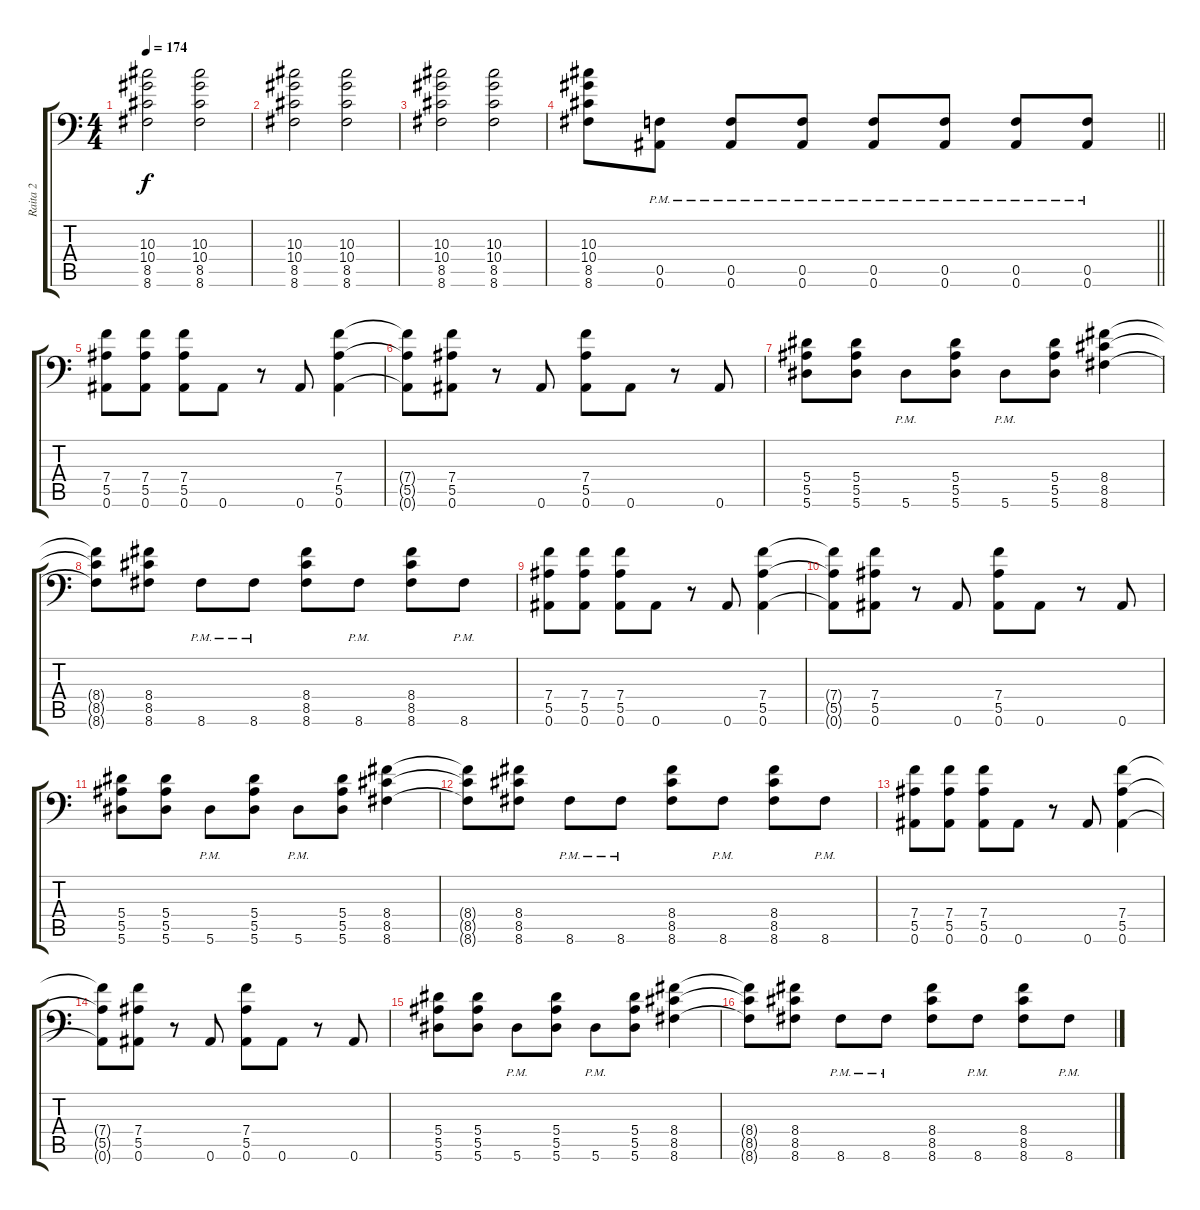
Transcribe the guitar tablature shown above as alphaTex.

\track ("Raita 2" "Raita 2") {instrument distortionguitar}
\staff {score tabs}
\tuning (C4 G3 Eb3 Bb2 F2 Bb1) {hide}
\ts (4 4)
\section ("" "")
\tempo 174
\clef f4
\ks c
(10.3 10.4 8.5 8.6).2{dy f} (10.3 10.4 8.5 8.6).2 |
(10.3 10.4 8.5 8.6).2 (10.3 10.4 8.5 8.6).2 |
(10.3 10.4 8.5 8.6).2 (10.3 10.4 8.5 8.6).2 |
\barLineRight lightlight
(10.3 10.4 8.5 8.6).8 (0.5{pm} 0.6{pm}).8 (0.5{pm} 0.6{pm}).8 (0.5{pm} 0.6{pm}).8 (0.5{pm} 0.6{pm}).8 (0.5{pm} 0.6{pm}).8 (0.5{pm} 0.6{pm}).8 (0.5{pm} 0.6{pm}).8 |
\section ("" "")
(7.4 5.5 0.6).8 (7.4 5.5 0.6).8 (7.4 5.5 0.6).8 0.6.8 r.8 0.6.8 (7.4 5.5 0.6).4 |
(7.4{t} 5.5{t} 0.6{t}).8 (7.4 5.5 0.6).8 r.8 0.6.8 (7.4 5.5 0.6).8 0.6.8 r.8 0.6.8 |
(5.4 5.5 5.6).8 (5.4 5.5 5.6).8 5.6{pm}.8 (5.4 5.5 5.6).8 5.6{pm}.8 (5.4 5.5 5.6).8 (8.4 8.5 8.6).4 |
(8.4{t} 8.5{t} 8.6{t}).8 (8.4 8.5 8.6).8 8.6{pm}.8 8.6{pm}.8 (8.4 8.5 8.6).8 8.6{pm}.8 (8.4 8.5 8.6).8 8.6{pm}.8 |
(7.4 5.5 0.6).8 (7.4 5.5 0.6).8 (7.4 5.5 0.6).8 0.6.8 r.8 0.6.8 (7.4 5.5 0.6).4 |
(7.4{t} 5.5{t} 0.6{t}).8 (7.4 5.5 0.6).8 r.8 0.6.8 (7.4 5.5 0.6).8 0.6.8 r.8 0.6.8 |
(5.4 5.5 5.6).8 (5.4 5.5 5.6).8 5.6{pm}.8 (5.4 5.5 5.6).8 5.6{pm}.8 (5.4 5.5 5.6).8 (8.4 8.5 8.6).4 |
(8.4{t} 8.5{t} 8.6{t}).8 (8.4 8.5 8.6).8 8.6{pm}.8 8.6{pm}.8 (8.4 8.5 8.6).8 8.6{pm}.8 (8.4 8.5 8.6).8 8.6{pm}.8 |
(7.4 5.5 0.6).8 (7.4 5.5 0.6).8 (7.4 5.5 0.6).8 0.6.8 r.8 0.6.8 (7.4 5.5 0.6).4 |
(7.4{t} 5.5{t} 0.6{t}).8 (7.4 5.5 0.6).8 r.8 0.6.8 (7.4 5.5 0.6).8 0.6.8 r.8 0.6.8 |
(5.4 5.5 5.6).8 (5.4 5.5 5.6).8 5.6{pm}.8 (5.4 5.5 5.6).8 5.6{pm}.8 (5.4 5.5 5.6).8 (8.4 8.5 8.6).4 |
(8.4{t} 8.5{t} 8.6{t}).8 (8.4 8.5 8.6).8 8.6{pm}.8 8.6{pm}.8 (8.4 8.5 8.6).8 8.6{pm}.8 (8.4 8.5 8.6).8 8.6{pm}.8
